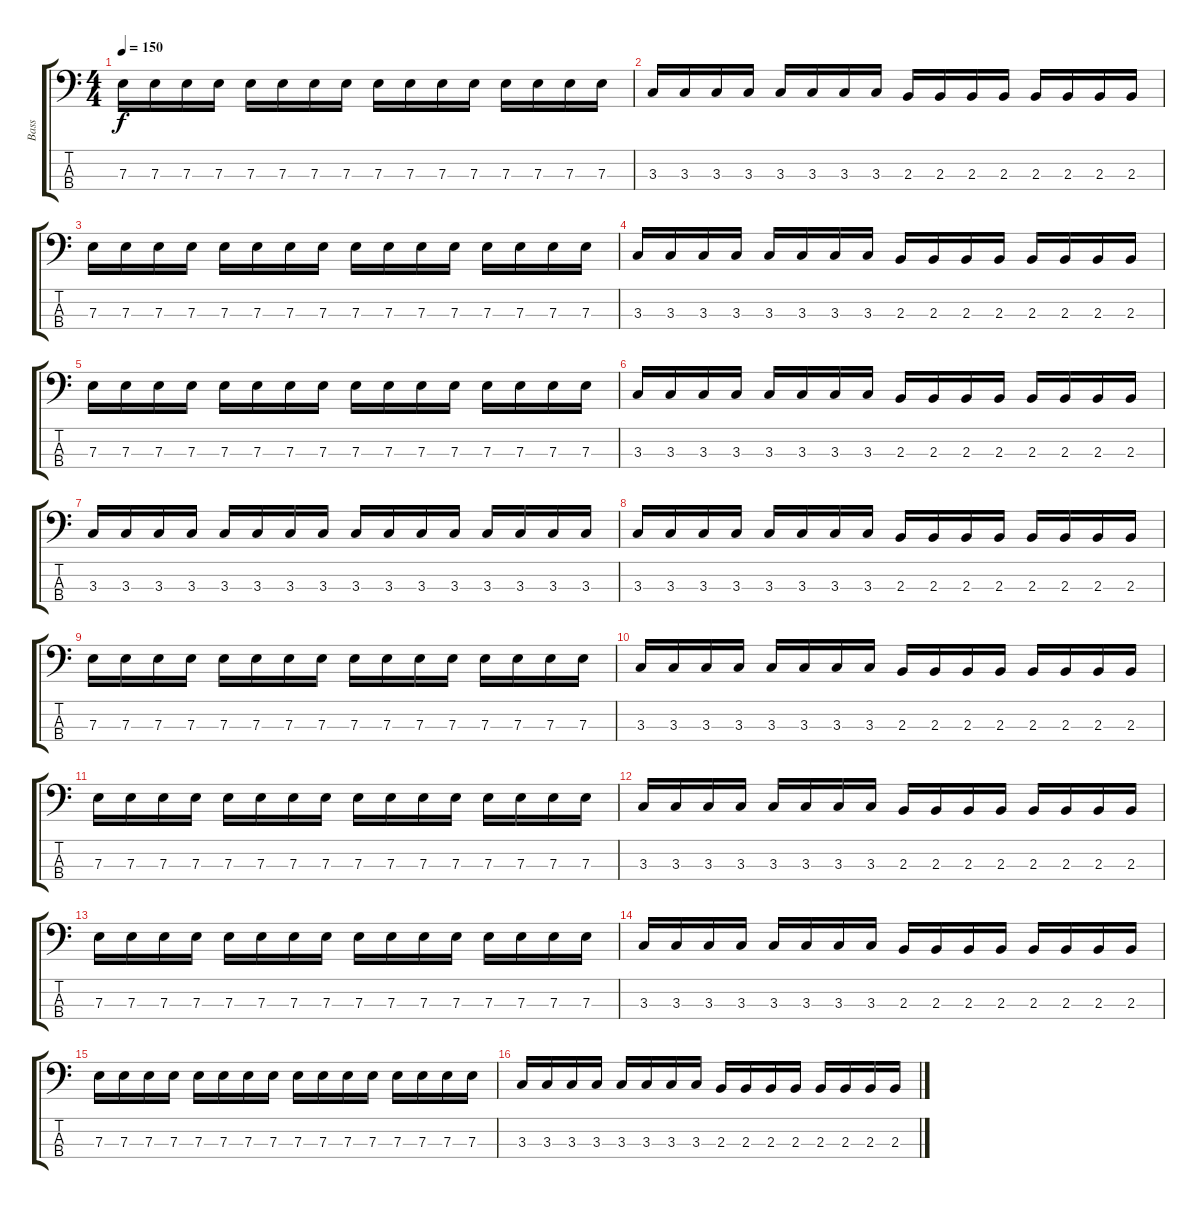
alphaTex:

\track ("Bass" "Bass") {instrument electricbasspick}
\staff {score tabs}
\tuning (G2 D2 A1 E1) {hide}
\ts (4 4)
\tempo 150
\clef f4
\ks c
7.3.16{dy f} 7.3.16 7.3.16 7.3.16 7.3.16 7.3.16 7.3.16 7.3.16 7.3.16 7.3.16 7.3.16 7.3.16 7.3.16 7.3.16 7.3.16 7.3.16 |
3.3.16 3.3.16 3.3.16 3.3.16 3.3.16 3.3.16 3.3.16 3.3.16 2.3.16 2.3.16 2.3.16 2.3.16 2.3.16 2.3.16 2.3.16 2.3.16 |
7.3.16 7.3.16 7.3.16 7.3.16 7.3.16 7.3.16 7.3.16 7.3.16 7.3.16 7.3.16 7.3.16 7.3.16 7.3.16 7.3.16 7.3.16 7.3.16 |
3.3.16 3.3.16 3.3.16 3.3.16 3.3.16 3.3.16 3.3.16 3.3.16 2.3.16 2.3.16 2.3.16 2.3.16 2.3.16 2.3.16 2.3.16 2.3.16 |
7.3.16 7.3.16 7.3.16 7.3.16 7.3.16 7.3.16 7.3.16 7.3.16 7.3.16 7.3.16 7.3.16 7.3.16 7.3.16 7.3.16 7.3.16 7.3.16 |
3.3.16 3.3.16 3.3.16 3.3.16 3.3.16 3.3.16 3.3.16 3.3.16 2.3.16 2.3.16 2.3.16 2.3.16 2.3.16 2.3.16 2.3.16 2.3.16 |
3.3.16 3.3.16 3.3.16 3.3.16 3.3.16 3.3.16 3.3.16 3.3.16 3.3.16 3.3.16 3.3.16 3.3.16 3.3.16 3.3.16 3.3.16 3.3.16 |
3.3.16 3.3.16 3.3.16 3.3.16 3.3.16 3.3.16 3.3.16 3.3.16 2.3.16 2.3.16 2.3.16 2.3.16 2.3.16 2.3.16 2.3.16 2.3.16 |
7.3.16 7.3.16 7.3.16 7.3.16 7.3.16 7.3.16 7.3.16 7.3.16 7.3.16 7.3.16 7.3.16 7.3.16 7.3.16 7.3.16 7.3.16 7.3.16 |
3.3.16 3.3.16 3.3.16 3.3.16 3.3.16 3.3.16 3.3.16 3.3.16 2.3.16 2.3.16 2.3.16 2.3.16 2.3.16 2.3.16 2.3.16 2.3.16 |
7.3.16 7.3.16 7.3.16 7.3.16 7.3.16 7.3.16 7.3.16 7.3.16 7.3.16 7.3.16 7.3.16 7.3.16 7.3.16 7.3.16 7.3.16 7.3.16 |
3.3.16 3.3.16 3.3.16 3.3.16 3.3.16 3.3.16 3.3.16 3.3.16 2.3.16 2.3.16 2.3.16 2.3.16 2.3.16 2.3.16 2.3.16 2.3.16 |
7.3.16 7.3.16 7.3.16 7.3.16 7.3.16 7.3.16 7.3.16 7.3.16 7.3.16 7.3.16 7.3.16 7.3.16 7.3.16 7.3.16 7.3.16 7.3.16 |
3.3.16 3.3.16 3.3.16 3.3.16 3.3.16 3.3.16 3.3.16 3.3.16 2.3.16 2.3.16 2.3.16 2.3.16 2.3.16 2.3.16 2.3.16 2.3.16 |
7.3.16 7.3.16 7.3.16 7.3.16 7.3.16 7.3.16 7.3.16 7.3.16 7.3.16 7.3.16 7.3.16 7.3.16 7.3.16 7.3.16 7.3.16 7.3.16 |
3.3.16 3.3.16 3.3.16 3.3.16 3.3.16 3.3.16 3.3.16 3.3.16 2.3.16 2.3.16 2.3.16 2.3.16 2.3.16 2.3.16 2.3.16 2.3.16
